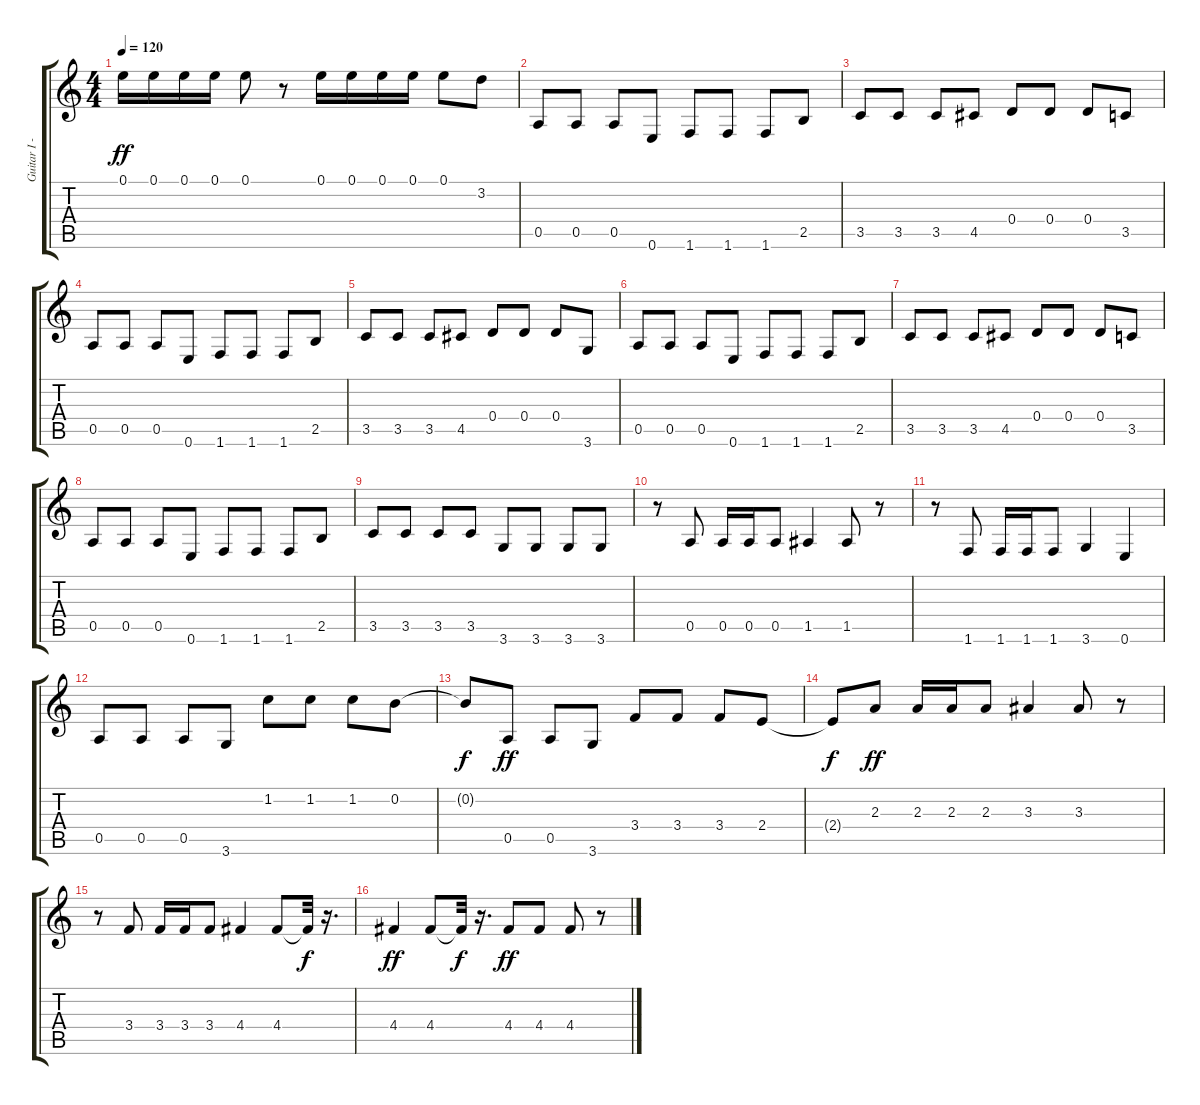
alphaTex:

\track ("Guitar I - Grag Hetson" "Guitar I -") {instrument distortionguitar}
\staff {score tabs}
\tuning (E4 B3 G3 D3 A2 E2) {hide}
\ts (4 4)
\tempo 120
\clef g2
\ks c
0.1.16{dy ff} 0.1.16 0.1.16 0.1.16 0.1.8 r.8 0.1.16 0.1.16 0.1.16 0.1.16 0.1.8 3.2.8 |
0.5.8 0.5.8 0.5.8 0.6.8 1.6.8 1.6.8 1.6.8 2.5.8 |
3.5.8 3.5.8 3.5.8 4.5.8 0.4.8 0.4.8 0.4.8 3.5.8 |
0.5.8 0.5.8 0.5.8 0.6.8 1.6.8 1.6.8 1.6.8 2.5.8 |
3.5.8 3.5.8 3.5.8 4.5.8 0.4.8 0.4.8 0.4.8 3.6.8 |
0.5.8 0.5.8 0.5.8 0.6.8 1.6.8 1.6.8 1.6.8 2.5.8 |
3.5.8 3.5.8 3.5.8 4.5.8 0.4.8 0.4.8 0.4.8 3.5.8 |
0.5.8 0.5.8 0.5.8 0.6.8 1.6.8 1.6.8 1.6.8 2.5.8 |
3.5.8 3.5.8 3.5.8 3.5.8 3.6.8 3.6.8 3.6.8 3.6.8 |
r.8 0.5.8 0.5.16 0.5.16 0.5.8 1.5.4 1.5.8 r.8 |
r.8 1.6.8 1.6.16 1.6.16 1.6.8 3.6.4 0.6.4 |
0.5.8 0.5.8 0.5.8 3.6.8 1.2.8 1.2.8 1.2.8 0.2.8 |
0.2{t}.8{dy f} 0.5.8{dy ff} 0.5.8 3.6.8 3.4.8 3.4.8 3.4.8 2.4.8 |
2.4{t}.8{dy f} 2.3.8{dy ff} 2.3.16 2.3.16 2.3.8 3.3.4 3.3.8 r.8 |
r.8 3.4.8 3.4.16 3.4.16 3.4.8 4.4.4 4.4.8 4.4{t}.32{dy f} r.16{d} |
4.4.4{dy ff} 4.4.8 4.4{t}.32{dy f} r.16{d} 4.4.8{dy ff} 4.4.8 4.4.8 r.8
